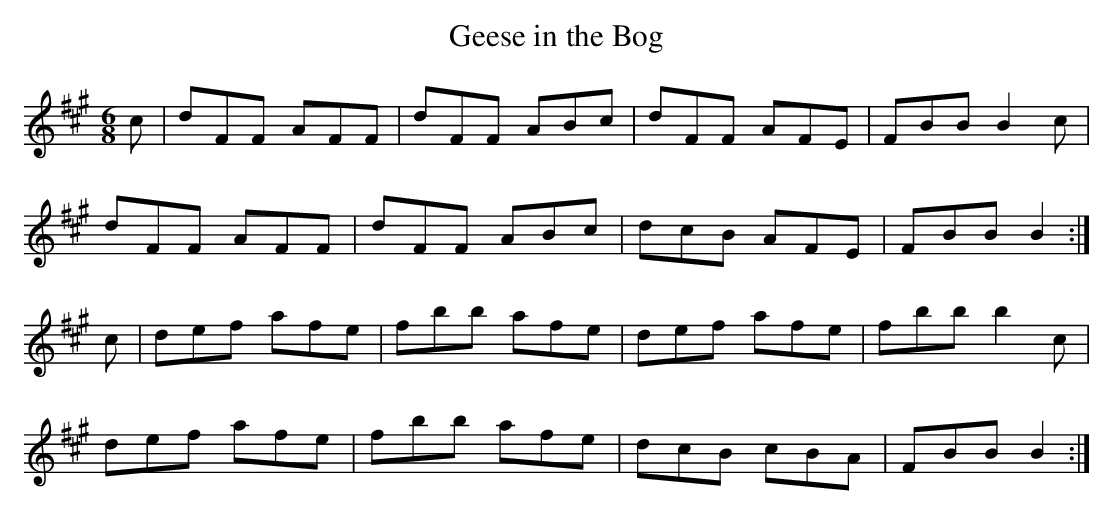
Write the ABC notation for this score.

X:1
T:Geese in the Bog
M:6/8
L:1/8
K:B Dorian
c|dFF AFF|dFF ABc|dFF AFE|FBB B2c|!
dFF AFF|dFF ABc|dcB AFE|FBB B2:|!
c|def afe|fbb afe|def afe|fbb b2c|!
def afe|fbb afe|dcB cBA|FBB B2:|!
